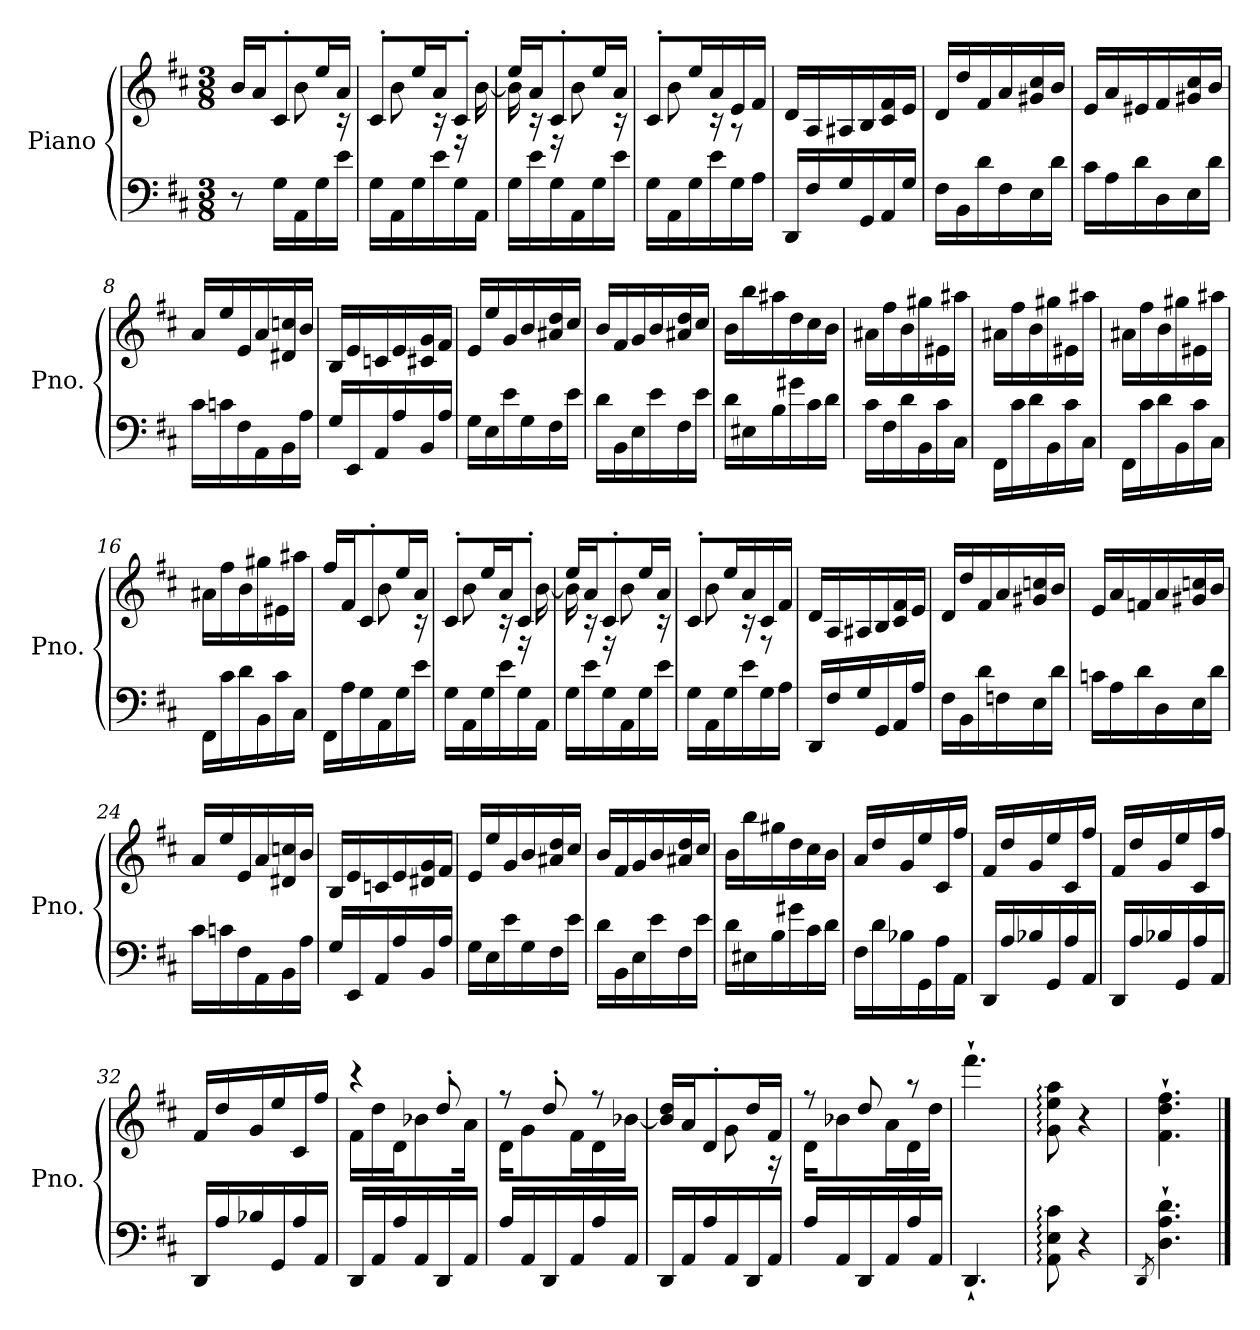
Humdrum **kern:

**kern	**kern
*part1	*part1
*staff2	*staff1
*I"Piano	*
*I'Pno.	*
*clefF4	*clefG2
*k[f#c#]	*k[f#c#]
*M3/8	*M3/8
=1	=1
*	*^
8r	16b/LL	8.ryy
.	16a/J	.
16G\LL	8c#'/	.
16AA\	.	8b\
16G\	16ee/L	.
16e\JJ	16a/JJ	16r
=2	=2	=2
16G\LL	8c#'/L	16ryy
16AA\	.	8b\
16G\	16ee/L	.
16e\	16a/J	16r
16G\	8c#'/J	16r
16AA\JJ	.	[16b\
=3	=3	=3
16G\LL	16ee/LL	16b\]
16e\	16a/J	16r
16G\	8c#'/	16r
16AA\	.	8b\
16G\	16ee/L	.
16e\JJ	16a/JJ	16r
=4	=4	=4
16G\LL	8c#'/L	16ryy
16AA\	.	8b\
16G\	16ee/L	.
16e\	16a/	16r
16G\	16e/	8r
16A\JJ	16f#/JJ	.
*	*v	*v
=5	=5
16DD/LL	16d/LL
16F#/	16A/
16G/	16A#X/
16GG/	16B/
16AA/	16c#/ 16f#/
16G/JJ	16e/JJ
=6	=6
16F#\LL	16d/LL
16BB\	16dd/
16d\	16f#/
16F#\	16a/
16E\	16g#X/ 16cc#/
16d\JJ	16b/JJ
!!LO:LB:g=z
=7	=7
16c#\LL	16e/LL
16A\	16a/
16d\	16e#X/
16D\	16f#/
16E\	16g#X/ 16cc#/
16d\JJ	16b/JJ
=8	=8
16c#\LL	16a/LL
16cn\	16ee/
16F#\	16e/
16AA\	16a/
16BB\	16d#X/ 16ccn/
16A\JJ	16b/JJ
=9	=9
16G/LL	16B/LL
16EE/	16e/
16AA/	16cn/
16A/	16e/
16BB/	16c#X/ 16g/
16A/JJ	16f#/JJ
=10	=10
16G\LL	16e/LL
16E\	16ee/
16e\	16g/
16G\	16b/
16F#\	16a#X/ 16dd/
16e\JJ	16cc#/JJ
=11	=11
16d\LL	16b/LL
16BB\	16f#/
16E\	16g/
16e\	16b/
16F#\	16a#X/ 16dd/
16e\JJ	16cc#/JJ
!!LO:LB:g=z
=12	=12
16d\LL	16b\LL
16E#X\	16bb\
16B\	16aa#X\
16g#X\	16dd\
16c#\	16cc#\
16d\JJ	16b\JJ
=13	=13
16c#\LL	16a#X\LL
16F#\	16ff#\
16d\	16b\
16BB\	16gg#X\
16c#\	16e#X\
16C#\JJ	16aa#X\JJ
=14	=14
16FF#\LL	16a#X\LL
16c#\	16ff#\
16d\	16b\
16BB\	16gg#X\
16c#\	16e#X\
16C#\JJ	16aa#X\JJ
=15	=15
16FF#\LL	16a#X\LL
16c#\	16ff#\
16d\	16b\
16BB\	16gg#X\
16c#\	16e#X\
16C#\JJ	16aa#X\JJ
!!LO:LB:g=z
=16	=16
16FF#\LL	16a#X\LL
16c#\	16ff#\
16d\	16b\
16BB\	16gg#X\
16c#\	16e#X\
16C#\JJ	16aa#X\JJ
=17	=17
*	*^
16FF#\LL	16ff#/LL	8.ryy
16A\	16f#/J	.
16G\	8c#'/	.
16AA\	.	8b\
16G\	16ee/L	.
16e\JJ	16a/JJ	16r
=18	=18	=18
16G\LL	8c#'/L	16ryy
16AA\	.	8b\
16G\	16ee/L	.
16e\	16a/J	16r
16G\	8c#'/J	16r
16AA\JJ	.	[16b\
=19	=19	=19
16G\LL	16ee/LL	16b\]
16e\	16a/J	16r
16G\	8c#'/	16r
16AA\	.	8b\
16G\	16ee/L	.
16e\JJ	16a/JJ	16r
=20	=20	=20
16G\LL	8c#'/L	16ryy
16AA\	.	8b\
16G\	16ee/L	.
16e\	16a/	16r
16G\	16c#/	8r
16A\JJ	16f#/JJ	.
*	*v	*v
!!LO:LB:g=z
=21	=21
16DD/LL	16d/LL
16F#/	16A/
16G/	16A#X/
16GG/	16B/
16AA/	16c#/ 16f#/
16A/JJ	16e/JJ
=22	=22
16F#\LL	16d/LL
16BB\	16dd/
16d\	16f#/
16Fn\	16a/
16E\	16g#X/ 16ccn/
16d\JJ	16b/JJ
=23	=23
16cn\LL	16e/LL
16A\	16a/
16d\	16fn/
16D\	16a/
16E\	16g#X/ 16ccn/
16d\JJ	16b/JJ
=24	=24
16c#\LL	16a/LL
16cn\	16ee/
16F#\	16e/
16AA\	16a/
16BB\	16d#X/ 16ccn/
16A\JJ	16b/JJ
=25	=25
16G/LL	16B/LL
16EE/	16e/
16AA/	16cn/
16A/	16e/
16BB/	16d#X/ 16g/
16A/JJ	16f#/JJ
!!LO:PB:g=z
=26	=26
16G\LL	16e/LL
16E\	16ee/
16e\	16g/
16G\	16b/
16F#\	16a#X/ 16dd/
16e\JJ	16cc#/JJ
=27	=27
16d\LL	16b/LL
16BB\	16f#/
16E\	16g/
16e\	16b/
16F#\	16a#X/ 16dd/
16e\JJ	16cc#/JJ
=28	=28
16d\LL	16b\LL
16E#X\	16bb\
16B\	16gg#X\
16g#X\	16dd\
16c#\	16cc#\
16d\JJ	16b\JJ
=29	=29
16F#\LL	16a/LL
16d\	16dd/
16B-X\	16g/
16GG\	16ee/
16A\	16c#/
16AA\JJ	16ff#/JJ
=30	=30
16DD/LL	16f#/LL
16A/	16dd/
16B-X/	16g/
16GG/	16ee/
16A/	16c#/
16AA/JJ	16ff#/JJ
!!LO:LB:g=z
=31	=31
16DD/LL	16f#/LL
16A/	16dd/
16B-X/	16g/
16GG/	16ee/
16A/	16c#/
16AA/JJ	16ff#/JJ
=32	=32
16DD/LL	16f#/LL
16A/	16dd/
16B-X/	16g/
16GG/	16ee/
16A/	16c#/
16AA/JJ	16ff#/JJ
=33	=33
*	*^
16DD/LL	4r	16f#\LL
16AA/	.	16dd\
16A/	.	16d\J
16AA/	.	8b-X\
16DD/	8dd'/	.
16AA/JJ	.	16a\Jk
=34	=34	=34
16A/LL	8r	16d\KL
16AA/	.	8g\
16DD/	8dd'/	.
16AA/	.	16f#\L
16A/	8r	16d\
16AA/JJ	.	[16b-X\JJ
=35	=35	=35
16DD/LL	16b-/] 16dd/LL	8.ryy
16AA/	16a/J	.
16A/	8d'/	.
16AA/	.	8g\
16DD/	16dd/L	.
16AA/JJ	16f#/JJ	16r
=36	=36	=36
16A/LL	8r	16d\KL
16AA/	.	8b-X\
16DD/	8dd/	.
16AA/	.	16a\L
16A/	8r	16d\
16AA/JJ	.	16dd\JJ
*	*v	*v
!!LO:LB:g=z
=37	=37
4.DD`/	4.fff#`\
=38	=38
8AA\: 8E\: 8c#\:	8g\: 8ee\: 8aa\:
4r	4r
=39	=39
8qDD/	.
4.D\` 4.A\` 4.d\`	4.f#\` 4.dd\` 4.ff#\`
==	==
*-	*-
